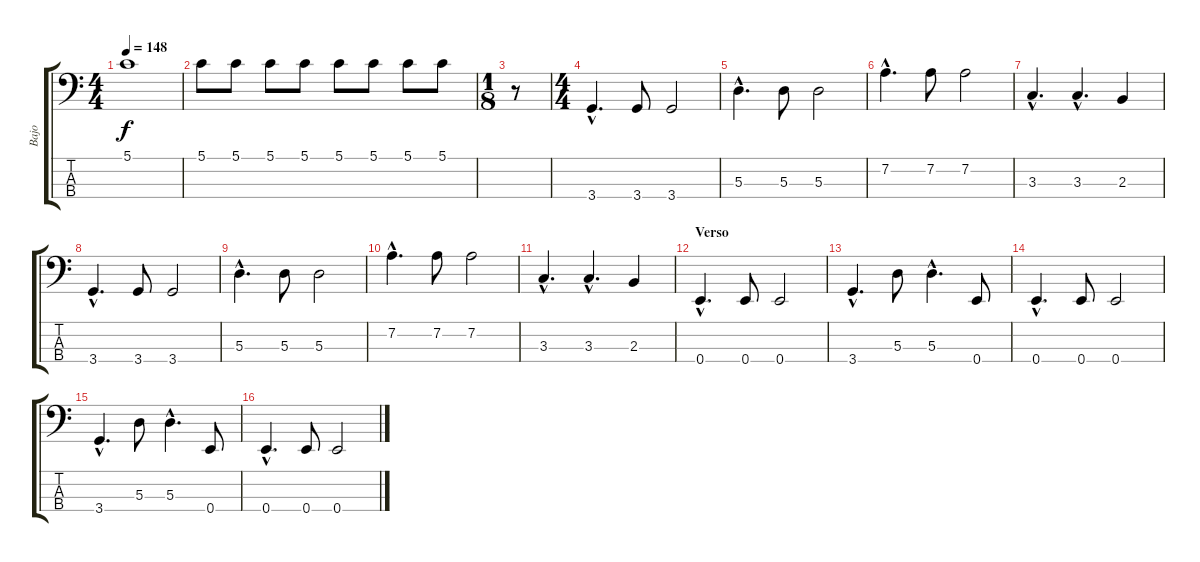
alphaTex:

\track ("Bajo" "Bajo") {instrument electricbassfinger}
\staff {score tabs}
\tuning (G2 D2 A1 E1) {hide}
\ts (4 4)
\tempo 148
\clef f4
\ks c
5.1.1{dy f} |
5.1.8 5.1.8 5.1.8 5.1.8 5.1.8 5.1.8 5.1.8 5.1.8 |
\ts (1 8)
r.8 |
\ts (4 4)
3.4{hac}.4{d} 3.4.8 3.4.2 |
5.3{hac}.4{d} 5.3.8 5.3.2 |
7.2{hac}.4{d} 7.2.8 7.2.2 |
3.3{hac}.4{d} 3.3{hac}.4{d} 2.3.4 |
3.4{hac}.4{d} 3.4.8 3.4.2 |
5.3{hac}.4{d} 5.3.8 5.3.2 |
7.2{hac}.4{d} 7.2.8 7.2.2 |
3.3{hac}.4{d} 3.3{hac}.4{d} 2.3.4 |
\section ("" "Verso")
0.4{hac}.4{d} 0.4.8 0.4.2 |
3.4{hac}.4{d} 5.3.8 5.3{hac}.4{d} 0.4.8 |
0.4{hac}.4{d} 0.4.8 0.4.2 |
3.4{hac}.4{d} 5.3.8 5.3{hac}.4{d} 0.4.8 |
0.4{hac}.4{d} 0.4.8 0.4.2
